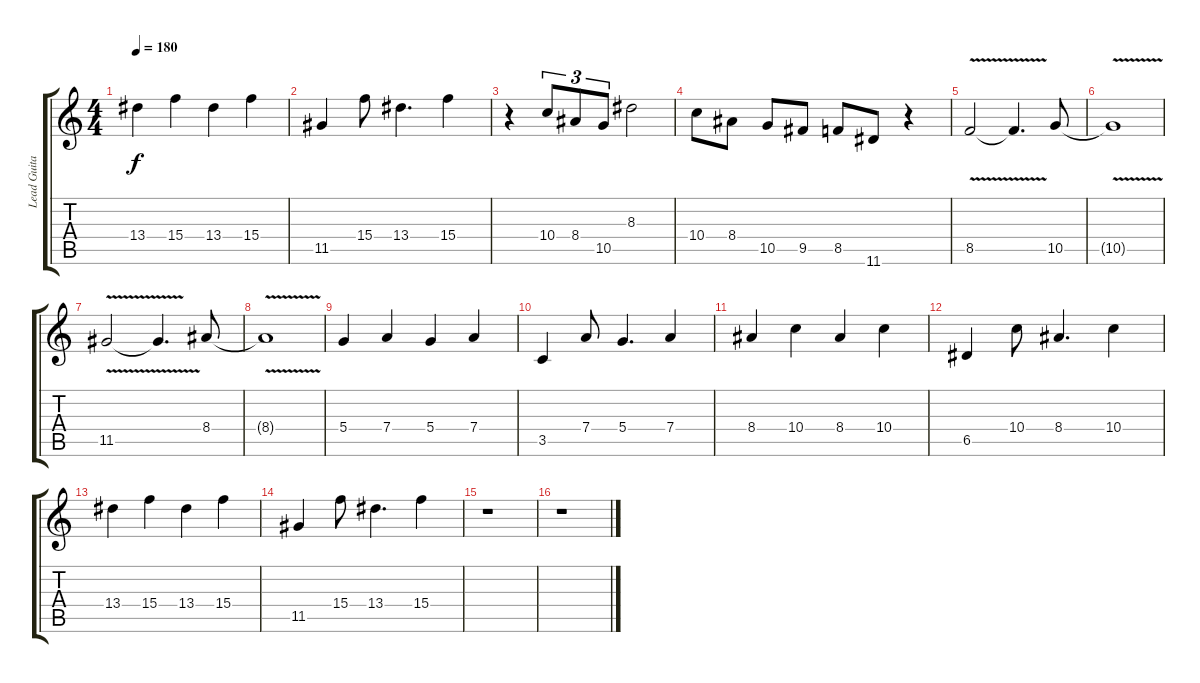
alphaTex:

\track ("Lead Guitar" "Lead Guita") {instrument distortionguitar}
\staff {score tabs}
\tuning (E4 B3 G3 D3 A2 E2) {hide}
\ts (4 4)
\tempo 180
\clef g2
\ks c
13.4.4{dy f} 15.4.4 13.4.4 15.4.4 |
11.5.4 15.4.8 13.4.4{d} 15.4.4 |
r.4 10.4.8{tu (3 2)} 8.4.8{tu (3 2)} 10.5.8{tu (3 2)} 8.3.2 |
10.4.8 8.4.8 10.5.8 9.5.8 8.5.8 11.6.8 r.4 |
8.5{v}.2 8.5{t}.4{d} 10.5.8 |
10.5{v t}.1 |
11.5{v}.2 11.5{t}.4{d} 8.4.8 |
8.4{v t}.1 |
5.4.4 7.4.4 5.4.4 7.4.4 |
3.5.4 7.4.8 5.4.4{d} 7.4.4 |
8.4.4 10.4.4 8.4.4 10.4.4 |
6.5.4 10.4.8 8.4.4{d} 10.4.4 |
13.4.4 15.4.4 13.4.4 15.4.4 |
11.5.4 15.4.8 13.4.4{d} 15.4.4 |
r.1 |
r.1
